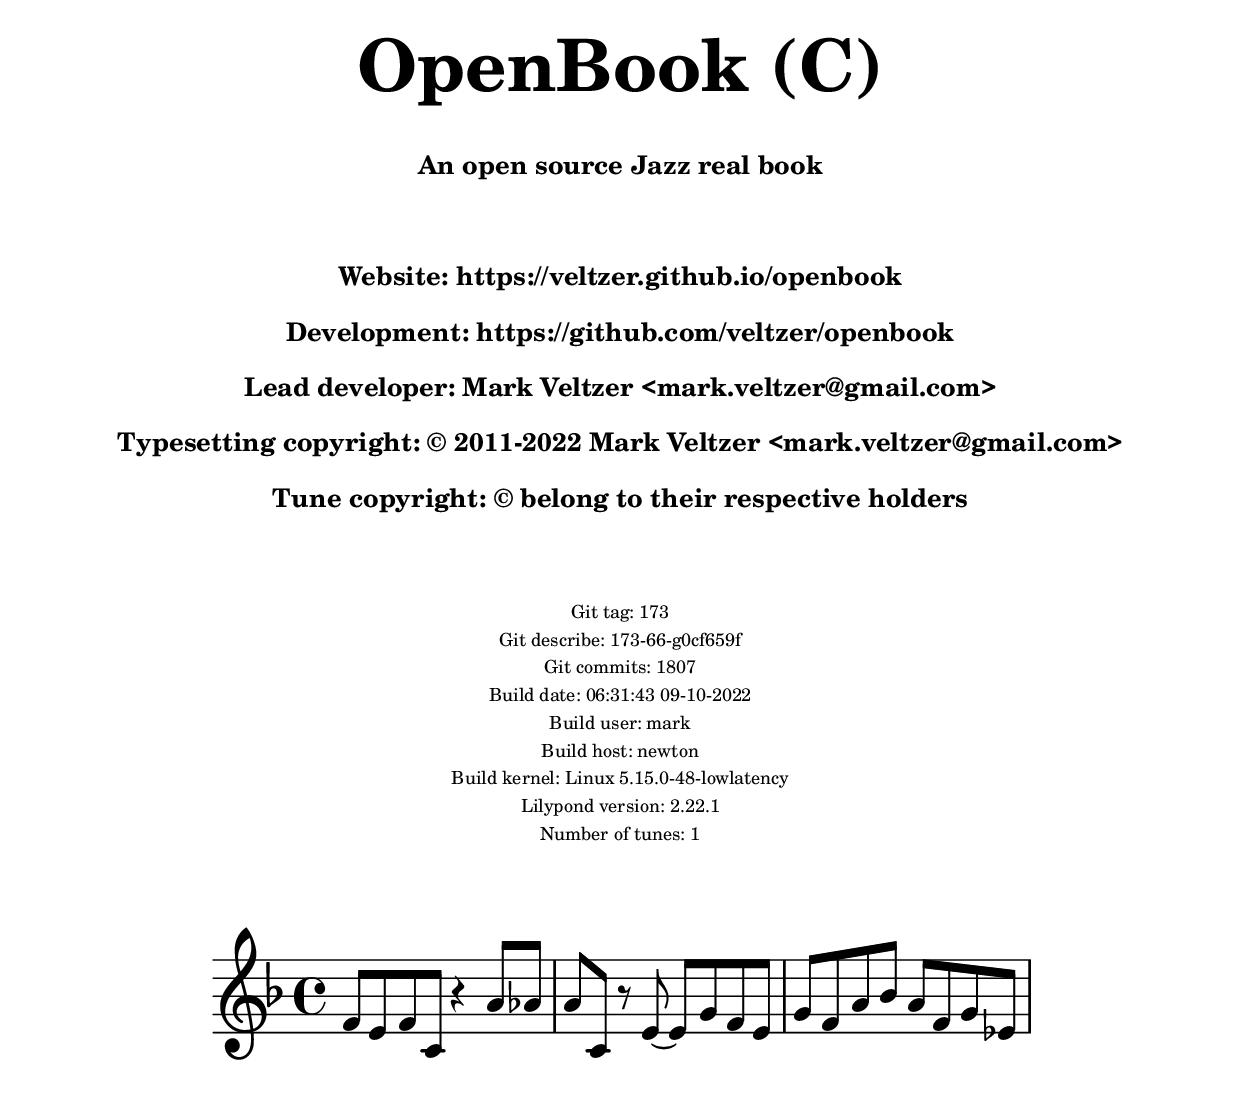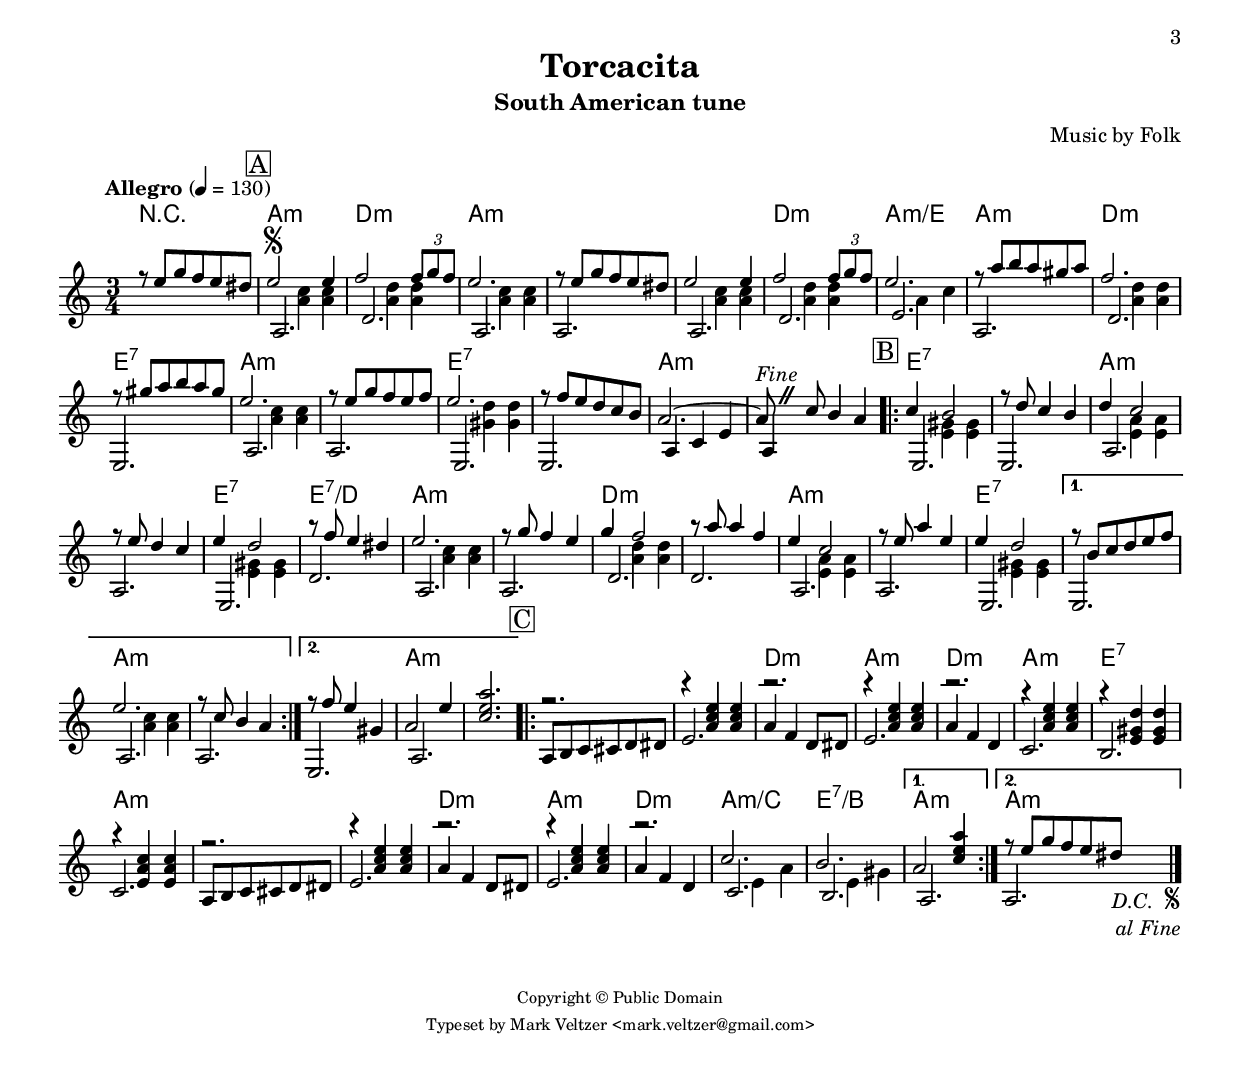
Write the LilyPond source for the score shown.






% lets emit the definitions

% end verbatim - this comment is a hack to prevent texinfo.tex
% from choking on non-European UTF-8 subsets

% this version tag will keep me compiling only on this version of lilypond.
%=====================================================================

\version "2.22.1"

% lets define a variable to hold the formatted build date (man 3 strftime):
%date=#(strftime "%T %d-%m-%Y" (localtime (current-time)))
%lilypond_version=#(lilypond-version)

% setting instruments for midi generation (bah - this doesn't work...)
%=====================================================================
%\set ChordNames.midiInstrument = #"acoustic grand"
%\set Staff.midiInstrument = #"flute"
%\set PianoStaff.instrumentName = #"acoustic grand"
% do not show chords unless they change...
%\set chordChanges = ##t

% number of staffs per page (this does not work because of my breaks)
%\paper {
%	system-count = #7
%}

\paper {
%% reduce spaces between systems and the bottom (taken from the lilypond
%% documentation and found the relevant variable)
%% the result of this is that I can fit 8 single staffs in one page
%% which is ideal for Jazz (think 32 bar divided into 8 lines of 4 bars each...).
%% I should really only apply this thing for Jazz tunes but that is a TODO item.
%% default is 4\mm - 3 already causes 8 staffs to take 2 pages
	between-system-padding = 2\mm
%% default is 20\mm
%% between-system-space = 16\mm
%% ragged-last-bottom = ##f
%% ragged-bottom = ##f

%% make lilypond increase the distance of the footer from the bottom of the page
%% it seems that if you don't do something like this you're going to have
%% a real problem seeing the footer in postscript printing....
%%bottom-margin = 2.5\cm

%% from /usr/share/lilypond/2.12.3/ly/titling-init.ly
%% to stop lilypond from printing footers...
	oddFooterMarkup = \markup {}

%% prevent lilypond from printing the headers...

	scoreTitleMarkup = \markup {}
	bookTitleMarkup = \markup {}
}
\layout {
%% don't have the first line indented
	indent = 0.0 \cm
%% don't know what this is (taken from Laurent Martelli...)
%%textheight = 1.5\cm

	\context {
		\Score
	%% change the size of the text fonts
	%%\override LyricText #'font-family = #'typewriter
		\override LyricText #'font-size = #'-2

	%% set the style of the chords to Jazz - I don't see this making any effect
		\override ChordName #'style = #'jazz
	%%\override ChordName #'word-space = #2

	%% set the chord size and font
	%%\override ChordName #'font-series = #'bold
	%%\override ChordName #'font-family = #'roman
	%%\override ChordName #'font-size = #-1

	%% don't show bar numbers (for jazz it makes it too cluttery)
		\remove "Bar_number_engraver"
	}
}
% reduce the font size (taken from the lilypond info documentation, default is 20)
#(set-global-staff-size 17.82)

% There is no need to set the paper size to a4 since it is the default.
% make lilypond use paper of size a4 (Is this the default ?!?)
%#(set-default-paper-size "a4")
%)

% Don't have textedit:// links for every note in the pdf file.
% This reduces the size of the pdf by a lot
\pointAndClickOff

% chord related matters
myChordDefinitions={
	<c ees ges bes des' fes' aes'>-\markup \super {7alt}
	<c e g bes f'>-\markup \super {7sus}
	<c e g bes d f'>-\markup \super {9sus}
	<c e g f'>-\markup \super {sus}
	<c ees ges bes>-\markup { "m" \super { "7 " \flat "5" } }
	<c ees ges beses>-\markup { "dim" \super { "7" } }
	<c ees ges>-\markup { "dim" }
%%<c e g b>-\markup { "maj7" }
	<c e gis bes d'>-\markup { \super { "9 " \sharp "5" } }
	<c e g bes d' a'>-\markup \super {13}
	<c e g bes d' fis'>-\markup { \super { "9 " \sharp "11" } }
}
myChordExceptions=#(append
	(sequential-music-to-chord-exceptions myChordDefinitions #t)
	ignatzekExceptions
)

% some macros to be reused all over
% =====================================================================
myBreak=\break
% do line breaks really matter?
myEndLine=\break
%myEndLine={}
myEndLineVoltaNotLast={}
myEndLineVoltaLast=\break
myEndLineVolta=\break
partBar=\bar "||"
endBar=\bar "|."
startBar=\bar ".|"
startRepeat=\bar "|:"
endRepeat=\bar ":|"
startTune={}
endTune=\bar "|."
myFakeEndLine={}
mySegno=\mark \markup { \musicglyph #"scripts.segno" }
myCoda=\mark \markup { \musicglyph #"scripts.coda" }

% some functions to be reused all over
% =====================================================================
% A wrapper for section markers that allows us to control their formatting

% You can have a circle instead of a box using:
% \mark \markup { \circle #mark }
myMark =
#(define-music-function
	(parser location mark)
	(markup?)
	#{
	\mark \markup { \box #mark }
	#})
myWordMark =
#(define-music-function
	(parser location mark)
	(markup?)
	#{
	\mark \markup { \box #mark }
	#})
% grace that does appoggiatura
%\grace $notes
myGrace = #(define-music-function (parser location notes) (ly:music?) #{ \appoggiatura $notes #})
% grace that does nothing
%myGrace = #(define-music-function (parser location notes) (ly:music?) #{ #})

% this is a macro that * really * breaks lines. You don't really need this since a regular \break will work
% AS LONG AS you have the '\remove Bar_engraver' enabled...
hardBreak={ \bar "" \break }
% a macro to make vertical space
verticalSpace=\markup { \null }

% macros to help in parenthesizing chords
% see the playground area for openbook and http://lilypond.1069038.n5.nabble.com/Parenthesizing-chord-names-td44370.html
#(define (left-parenthesis-ignatzek-chord-names in-pitches bass inversion context) (markup #:line ("(" (ignatzek-chord-names in-pitches bass inversion context))))
#(define (right-parenthesis-ignatzek-chord-names in-pitches bass inversion context) (markup #:line ((ignatzek-chord-names in-pitches bass inversion context) ")")))
#(define (parenthesis-ignatzek-chord-names in-pitches bass inversion context) (markup #:line ("(" (ignatzek-chord-names in-pitches bass inversion context) ")")))
LPC = { \once \set chordNameFunction = #left-parenthesis-ignatzek-chord-names }
RPC = { \once \set chordNameFunction = #right-parenthesis-ignatzek-chord-names }
OPC = { \once \set chordNameFunction = #parenthesis-ignatzek-chord-names }

% some macros for marking parts of jazz tunes
% =====================================================================
startSong={}
% If we want endings of parts to be denoted by anything we need
% to find a smarter function that this since this will tend
% to make other things disapper (repeat markings etc)
%endSong=\bar "|."
endSong={}
startPart={}
% If we want endings of parts to be denoted by anything we need
% to find a smarter function that this since this will tend
% to make other things disapper (repeat markings etc)
% endPart=\bar "||"
endPart={}
startChords={
%% this causes chords that do not change to disappear...
	\set chordChanges = ##t
%% use my own chord exceptions
	\set chordNameExceptions = #myChordExceptions
}
endChords={}


% lets always include guitar definitions
\include "predefined-guitar-fretboards.ly"

% book header
%\book {
%% this is the title page
	\bookpart {
		\markup {
			\column {
				\null
				\null
				\null
				\null
				\null
				\null
				\null
				\null
				\null
				\null
				\fill-line { \fontsize #11 \bold "OpenBook (C)"}
				\null
				\null
				\fill-line { \larger \larger \bold "An open source Jazz real book" }
				\null
				\null
				\null
				\fill-line {
					\huge \bold \concat {
						"Website: "
						\with-url #"https://veltzer.github.io/openbook" https://veltzer.github.io/openbook
					}
				}
				\null
				\fill-line {
					\huge \bold \concat {
						"Development: "
						\with-url #"https://github.com/veltzer/openbook" https://github.com/veltzer/openbook
					}
				}
				\null
				\fill-line {
					\huge \bold \concat {
						"Lead developer: Mark Veltzer "
						"<" \with-url #"mailto:mark.veltzer@gmail.com" mark.veltzer@gmail.com ">"
					}
				}
				\null
				\fill-line {
					\huge \bold \concat {
						"Typesetting copyright: © 2011-"
						2022
						" Mark Veltzer "
						"<" \with-url #"mailto:mark.veltzer@gmail.com" mark.veltzer@gmail.com ">"
					}
				}
				\null
				\fill-line { \huge \bold "Tune copyright: © belong to their respective holders" }
				\null
				\null
				\null
				\fill-line { \small "Git tag: 173" }
				\fill-line { \small "Git describe: 173-66-g0cf659f" }
				\fill-line { \small "Git commits: 1807" }
				\fill-line { \small "Build date: 06:31:43 09-10-2022" }
				\fill-line { \small "Build user: mark" }
				\fill-line { \small "Build host: newton" }
				\fill-line { \small "Build kernel: Linux 5.15.0-48-lowlatency" }
				\fill-line { \small "Lilypond version: 2.22.1" }
				\fill-line { \small "Number of tunes: 1" }
				\null
				\null
				\null
			}
		}
		\score {
			<<
				\new Staff="Melody" {
					\new Voice="Voice"
					\relative c' {
						\time 4/4
						\key f \major
						\set fontSize = #-3
						f8 e f c r4 a'8 aes | a c, r e~ e g f e | g f a bes a f g ees
					}
				}
			>>
			\layout {
				#(layout-set-staff-size 35)
				indent = 2.6\cm
			}
		}
	}

\markuplist \table-of-contents
\pageBreak

% from here everything needs to go into a loop

% include anything the user wants before the bookpart starts



PartChords=\chordmode {
	\startSong
	\startChords

%% there is no need to worry about which instrument plays the chords
%% since they will not be heard...

	r2. |

	a:m | d:m | a2.*2:m | \myFakeEndLine
	a2.:m | d:m | a:m/e | a:m | \myFakeEndLine
	d:m | e:7 | a2.*2:m | \myFakeEndLine
	e:7 | a:m | \myFakeEndLine

	\repeat volta 2 {
		e2.*2:7 | a:m | \myFakeEndLine
		e2.:7 | e:7/d | a2.*2:m | \myFakeEndLine
		d:m | a:m | \myFakeEndLine
		e2.:7 |
	} \alternative {
		{ e2.:7 | a2.*2:m | }
		{ e2.:7 | a2.*2:m | }
	} \myFakeEndLine

	\repeat volta 2 {
		a2.*2:m | d2.:m | a:m | \myFakeEndLine
		d:m | a:m | e:7 | a:m | \myFakeEndLine
		a2.*2:m | d2.:m | a:m | \myFakeEndLine
		d:m | a:m/c | e:7/b |
	} \alternative {
		{ a:m | }
		{ a:m | }
	} \myFakeEndLine

	\endChords
	\endSong
}

PartHighVoice=\relative c' {

	\tempo "Allegro" 4 = 130
	\time 3/4
	\key c \major

%% this is to let lily know that this is voice one
	\voiceOne

	r8 e' g f e dis |

	\myMark "A"
	e2\segno e4 | f2 \tuplet 3/2 {f8 g f} | e2. | r8 e g f e dis | \myFakeEndLine
	e2 e4 | f2 \tuplet 3/2 {f8 g f} | e2. | r8 a b a gis a | \myFakeEndLine
	f2. | r8 gis a b a gis | e2. | r8 e g f e f | \myFakeEndLine
	e2. | r8 f e d c b | a2. ~ | a8-\markup { \italic "Fine" }
	\override BreathingSign.text = \markup {
		\musicglyph #"scripts.caesura.straight"
	}
	\breathe
	c b4 a | \myFakeEndLine

	\myMark "B"
	\repeat volta 2 {
		c4 b2 | r8 d c4 b | d c2 | r8 e d4 c | \myFakeEndLine
		e d2 | r8 f e4 dis | e2. | r8 g f4 e | \myFakeEndLine
		g f2 | r8 a a4 f | e c2 | r8 e a4 e | \myFakeEndLine
		e d2 |
	} \alternative {
		{ r8 b c d e f | e2. | r8 c b4 a | }
		{ r8 f' e4 gis, | a2 e'4 | <c e a>2. | }
	} \myFakeEndLine

	\myMark "C"
	\repeat volta 2 {
		r2. | r4 <a c e> <a c e> | r2. | r4 <a c e> <a c e> | \myFakeEndLine
		r2. | r4 <a c e> <a c e> | r4 <e gis d'> <e gis d'> | r4 <e a c> <e a c> | \myFakeEndLine
		r2. | r4 <a c e> <a c e> | r2. | r4 <a c e> <a c e> | \myFakeEndLine
		r2. | c | b |
	} \alternative {
		{ a2 <c e a>4 | }
		{ r8 e g f e dis_\markup {
			\center-column {
				\line
				{ \italic "D.C. "
				\tiny \raise #1
				\musicglyph #"scripts.segno"
				}
				\italic " al Fine"
			}
		} | }
	} \myFakeEndLine

	\endTune
}

PartMidVoice=\relative c' {
	\time 3/4

%% this is to let lily know that this is voice one
	\voiceTwo

	s2. |

	s4 <a' c> <a c> | s <a d> <a d> | s <a c> <a c> | s2. |
	s4 <a c> <a c> | s <a d> <a d> | s a c | s2. |
	s4 <a d> <a d> | s2. | s4 <a c> <a c> | s2. |
	s4 <gis d'> <gis d'> | s2. | s | s |

	\repeat volta 2 {
		s4 <e gis> <e gis> | s2. | s4 <e a> <e a> | s2. |
		s4 <e gis> <e gis> | s2. | s4 <a c> <a c> | s2. |
		s4 <a d> <a d> | s2. | s4 <e a> <e a> | s2. |
		s4 <e gis> <e gis> |
	} \alternative {
		{ s2. | s4 <a c> <a c> | s2. | }
		{ s2. | s2. | s2. | }
	}

	\repeat volta 2 {
		s2. | s2. | s2. | s2. |
		s2. | s2. | s2. | s2. |
		s2. | s2. | s2. | s2. |
		s2. | s4 e a | s e gis |
	} \alternative {
		{ s2. | }
		{ s2. | }
	}
}

PartLowVoice=\relative c' {
	\time 3/4

%% this is to let lily know that this is voice one
	\voiceThree

	s2. |

	a2. | d | a | a |
	a | d | e | a, |
	d | e, | a | a |
	e | e | a4 c e | a, s s |

	\repeat volta 2 {
		e2. | e | a | a |
		e | d' | a | a |
		d | d | a | a |
		e |
	} \alternative {
		{ e | a | a | }
		{ e | a | s | }
	}

	\repeat volta 2 {
		a8 b c cis d dis | e2. | a4 f d8 dis | e2. |
		a4 f d | c2. | b | c |
		a8 b c cis d dis | e2. | a4 f d8 dis | e2. |
		a4 f d | c2. | b |
	} \alternative {
		{ a | }
		{ a | }
	}
}



\bookpart {

% this causes the variables to be defined...











% now play with the variables that depend on language



% calculate the tag line


% calculate the typesetby




\tocItem \markup "Torcacita / Folk"





% taken from "/usr/share/lilypond/2.12.3/ly/titling-init.ly"
\markup {
	\column {
		\override #'(baseline-skip . 3.5)
		\column {
			\huge \larger \bold
			\fill-line { \larger "Torcacita" }
			\fill-line { \large \smaller \bold \larger "South American tune" }
			\fill-line {
				""
				"Music by Folk"
			}
			\fill-line {
				""
			}
		}
	}
}
\noPageBreak






% score for printing
\score {
	<<
		\new ChordNames="Partchords" \PartChords
		\new Staff="Melody" <<
			\new Voice="highvoice" \PartHighVoice
			\new Voice="midvoice" \PartMidVoice
			\new Voice="lowvoice" \PartLowVoice
		>>
	>>
	\layout {
	}
}


\noPageBreak
\markup \column {
%% just a little space
	\null
	\fill-line {
		\smaller \smaller { "Copyright © Public Domain" }
	}
	\fill-line {
		\smaller \smaller { "Typeset by Mark Veltzer <mark.veltzer@gmail.com>" }
	}
}



}


% book footer
%}
